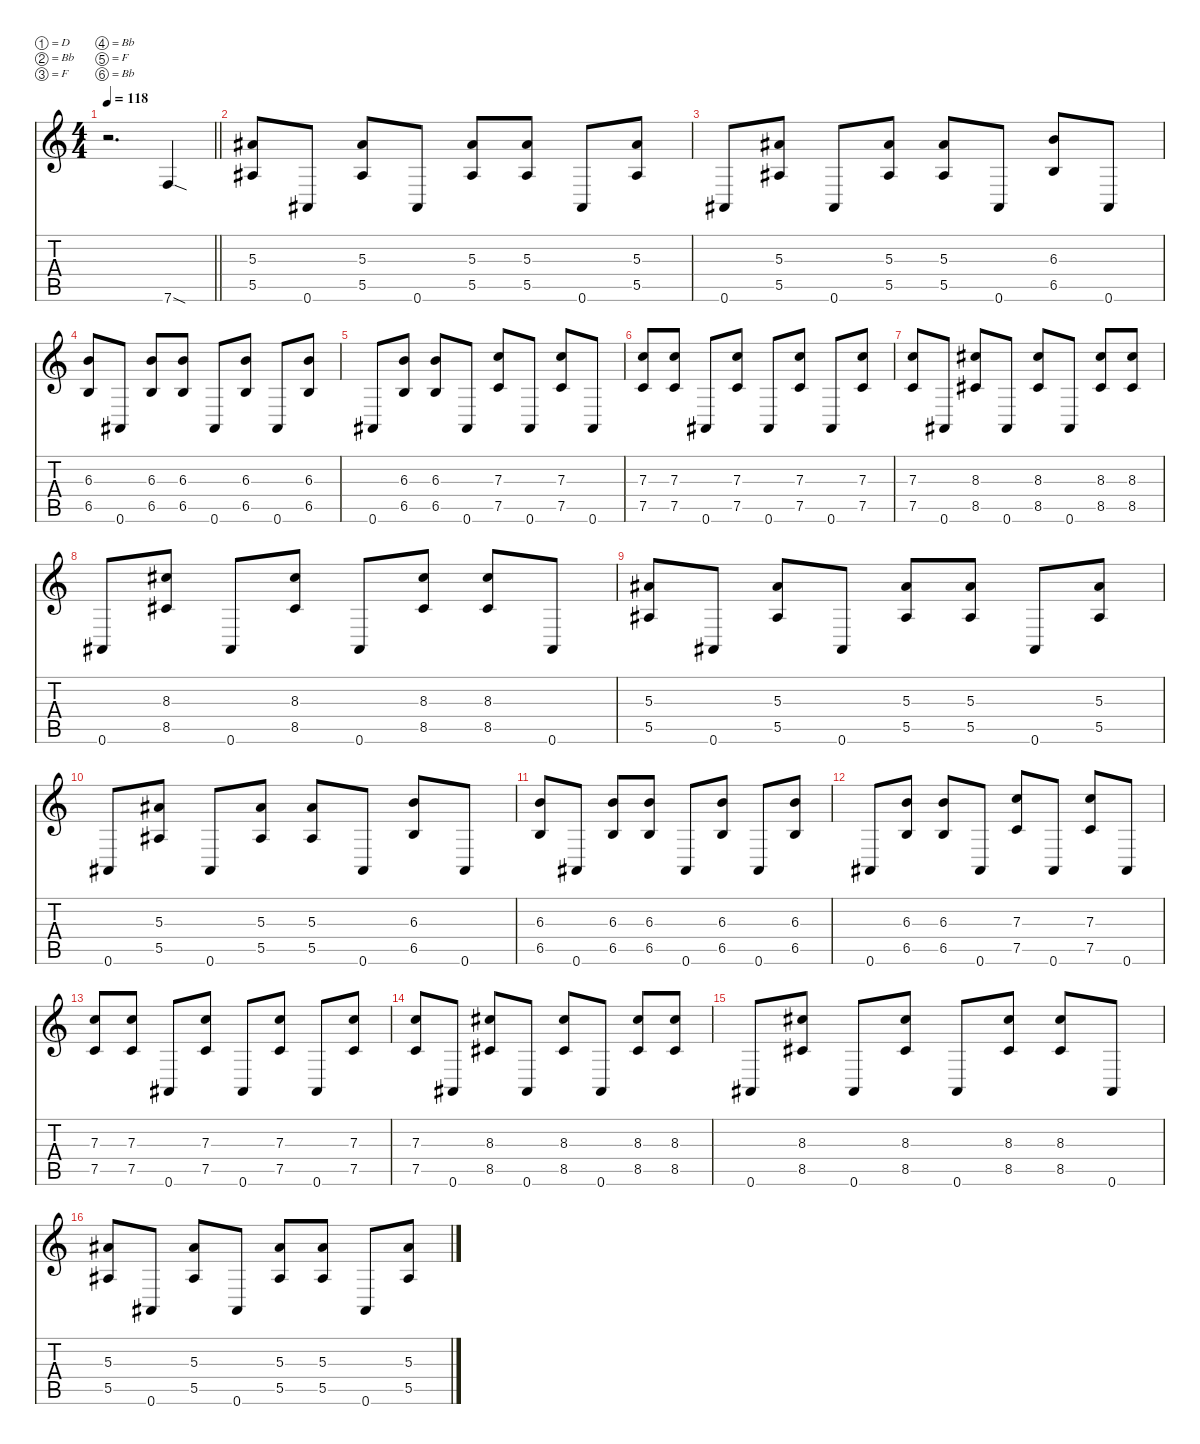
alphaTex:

\defaultSystemsLayout 4
\hideDynamics
\bracketExtendMode nobrackets
\singleTrackTrackNamePolicy hidden
\multiTrackTrackNamePolicy hidden
\firstSystemTrackNameMode fullname
\otherSystemsTrackNameOrientation horizontal
\track ("Guitar Distort." "od.guit.") {defaultSystemsLayout 8 instrument overdrivenguitar}
\staff {score tabs}
\tuning (D4 Bb3 F3 Bb2 F2 Bb1)
\ts (4 4)
\tempo 118
\clef g2
\barLineRight lightlight
\ks c
r.2{d dy f beam Down} 7.6{sod}.4{beam Up} |
(5.3{acc #} 5.5{acc #}).8{beam Up} 0.6{acc #}.8{beam Up} (5.3{acc #} 5.5{acc #}).8{beam Up} 0.6{acc #}.8{beam Up} (5.3{acc #} 5.5{acc #}).8{beam Up} (5.3{acc #} 5.5{acc #}).8{beam Up} 0.6{acc #}.8{beam Up} (5.3{acc #} 5.5{acc #}).8{beam Up} |
0.6{acc #}.8{beam Up} (5.3{acc #} 5.5{acc #}).8{beam Up} 0.6{acc #}.8{beam Up} (5.3{acc #} 5.5{acc #}).8{beam Up} (5.3{acc #} 5.5{acc #}).8{beam Up} 0.6{acc #}.8{beam Up} (6.3 6.5).8{beam Up} 0.6{acc #}.8{beam Up} |
(6.3 6.5).8{beam Up} 0.6{acc #}.8{beam Up} (6.3 6.5).8{beam Up} (6.3 6.5).8{beam Up} 0.6{acc #}.8{beam Up} (6.3 6.5).8{beam Up} 0.6{acc #}.8{beam Up} (6.3 6.5).8{beam Up} |
0.6{acc #}.8{beam Up} (6.3 6.5).8{beam Up} (6.3 6.5).8{beam Up} 0.6{acc #}.8{beam Up} (7.3 7.5).8{beam Up} 0.6{acc #}.8{beam Up} (7.3 7.5).8{beam Up} 0.6{acc #}.8{beam Up} |
(7.3 7.5).8{beam Up} (7.3 7.5).8{beam Up} 0.6{acc #}.8{beam Up} (7.3 7.5).8{beam Up} 0.6{acc #}.8{beam Up} (7.3 7.5).8{beam Up} 0.6{acc #}.8{beam Up} (7.3 7.5).8{beam Up} |
(7.3 7.5).8{beam Up} 0.6{acc #}.8{beam Up} (8.3{acc #} 8.5{acc #}).8{beam Up} 0.6{acc #}.8{beam Up} (8.3{acc #} 8.5{acc #}).8{beam Up} 0.6{acc #}.8{beam Up} (8.3{acc #} 8.5{acc #}).8{beam Up} (8.3{acc #} 8.5{acc #}).8{beam Up} |
0.6{acc #}.8{beam Up} (8.3{acc #} 8.5{acc #}).8{beam Up} 0.6{acc #}.8{beam Up} (8.3{acc #} 8.5{acc #}).8{beam Up} 0.6{acc #}.8{beam Up} (8.3{acc #} 8.5{acc #}).8{beam Up} (8.3{acc #} 8.5{acc #}).8{beam Up} 0.6{acc #}.8{beam Up} |
(5.3{acc #} 5.5{acc #}).8{beam Up} 0.6{acc #}.8{beam Up} (5.3{acc #} 5.5{acc #}).8{beam Up} 0.6{acc #}.8{beam Up} (5.3{acc #} 5.5{acc #}).8{beam Up} (5.3{acc #} 5.5{acc #}).8{beam Up} 0.6{acc #}.8{beam Up} (5.3{acc #} 5.5{acc #}).8{beam Up} |
0.6{acc #}.8{beam Up} (5.3{acc #} 5.5{acc #}).8{beam Up} 0.6{acc #}.8{beam Up} (5.3{acc #} 5.5{acc #}).8{beam Up} (5.3{acc #} 5.5{acc #}).8{beam Up} 0.6{acc #}.8{beam Up} (6.3 6.5).8{beam Up} 0.6{acc #}.8{beam Up} |
(6.3 6.5).8{beam Up} 0.6{acc #}.8{beam Up} (6.3 6.5).8{beam Up} (6.3 6.5).8{beam Up} 0.6{acc #}.8{beam Up} (6.3 6.5).8{beam Up} 0.6{acc #}.8{beam Up} (6.3 6.5).8{beam Up} |
0.6{acc #}.8{beam Up} (6.3 6.5).8{beam Up} (6.3 6.5).8{beam Up} 0.6{acc #}.8{beam Up} (7.3 7.5).8{beam Up} 0.6{acc #}.8{beam Up} (7.3 7.5).8{beam Up} 0.6{acc #}.8{beam Up} |
(7.3 7.5).8{beam Up} (7.3 7.5).8{beam Up} 0.6{acc #}.8{beam Up} (7.3 7.5).8{beam Up} 0.6{acc #}.8{beam Up} (7.3 7.5).8{beam Up} 0.6{acc #}.8{beam Up} (7.3 7.5).8{beam Up} |
(7.3 7.5).8{beam Up} 0.6{acc #}.8{beam Up} (8.3{acc #} 8.5{acc #}).8{beam Up} 0.6{acc #}.8{beam Up} (8.3{acc #} 8.5{acc #}).8{beam Up} 0.6{acc #}.8{beam Up} (8.3{acc #} 8.5{acc #}).8{beam Up} (8.3{acc #} 8.5{acc #}).8{beam Up} |
0.6{acc #}.8{beam Up} (8.3{acc #} 8.5{acc #}).8{beam Up} 0.6{acc #}.8{beam Up} (8.3{acc #} 8.5{acc #}).8{beam Up} 0.6{acc #}.8{beam Up} (8.3{acc #} 8.5{acc #}).8{beam Up} (8.3{acc #} 8.5{acc #}).8{beam Up} 0.6{acc #}.8{beam Up} |
(5.3{acc #} 5.5{acc #}).8{beam Up} 0.6{acc #}.8{beam Up} (5.3{acc #} 5.5{acc #}).8{beam Up} 0.6{acc #}.8{beam Up} (5.3{acc #} 5.5{acc #}).8{beam Up} (5.3{acc #} 5.5{acc #}).8{beam Up} 0.6{acc #}.8{beam Up} (5.3{acc #} 5.5{acc #}).8{beam Up}
